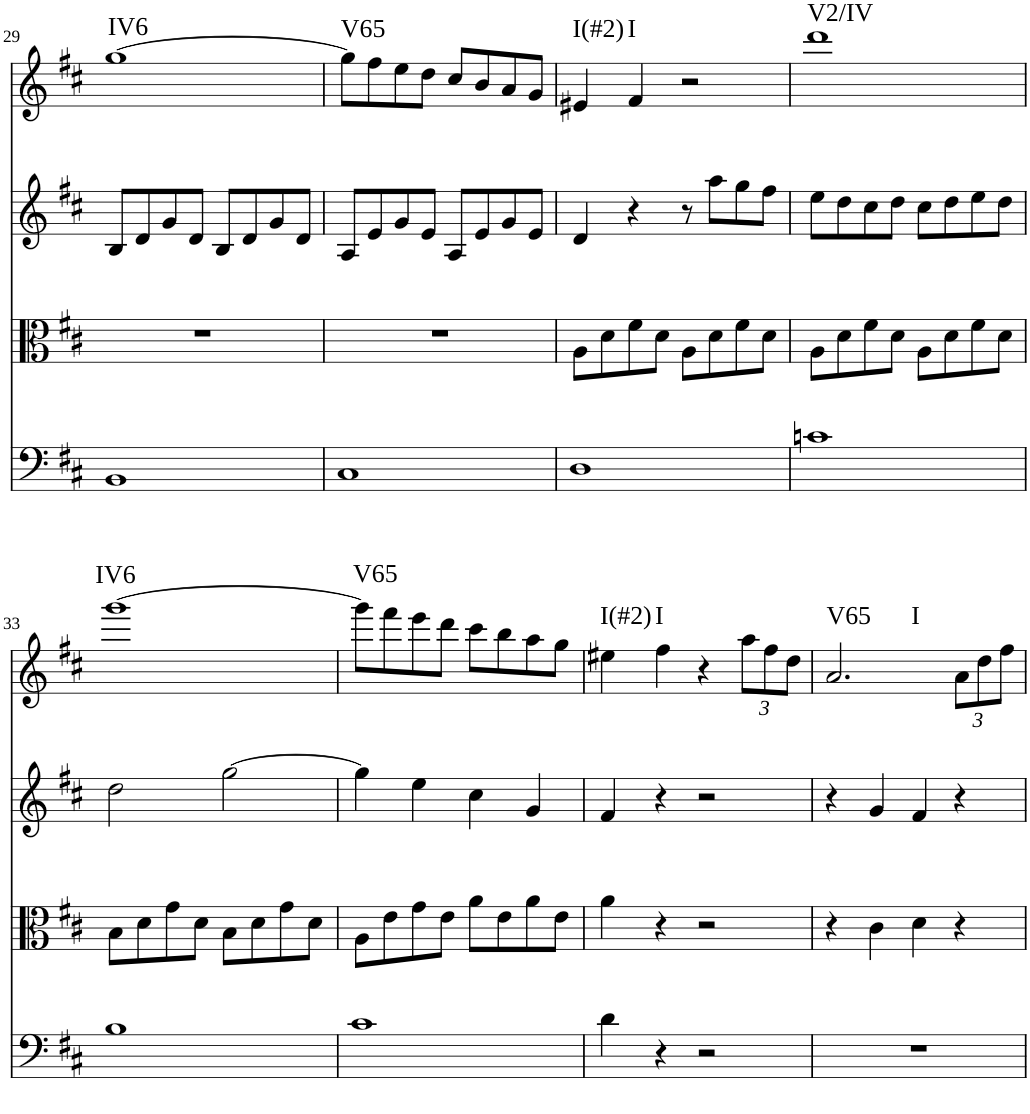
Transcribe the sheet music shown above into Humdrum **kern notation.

**kern	**kern	**kern	**kern	**harte
*part4	*part3	*part2	*part1	*part1
*staff4	*staff3	*staff2	*staff1	*
*I"Violoncello	*I"Viola	*I"Violin II	*I"Violin I	*
!!LO:PB:g=z
*clefF4	*clefC3	*clefG2	*clefG2	*
*k[f#c#]	*k[f#c#]	*k[f#c#]	*k[f#c#]	*
*M2/2	*M2/2	*M2/2	*M2/2	*
=29	=29	=29	=29	=29
!	!	!	!	!LO:H:kt=IV6
1BB	1r	8B/L	[1gg	N
.	.	8d/	.	.
.	.	8g/	.	.
.	.	8d/J	.	.
.	.	8B/L	.	.
.	.	8d/	.	.
.	.	8g/	.	.
.	.	8d/J	.	.
=30	=30	=30	=30	=30
!	!	!	!	!LO:H:kt=V65
1C#	1r	8A/L	8gg\L]	N
.	.	8e/	8ff#\	.
.	.	8g/	8ee\	.
.	.	8e/J	8dd\J	.
.	.	8A/L	8cc#/L	.
.	.	8e/	8b/	.
.	.	8g/	8a/	.
.	.	8e/J	8g/J	.
=31	=31	=31	=31	=31
!	!	!	!	!LO:H:kt=I(#2)
1D	8A\L	4d/	4e#X/	N
.	8d\	.	.	.
!	!	!	!	!LO:H:kt=I
.	8f#\	4r	4f#/	N
.	8d\J	.	.	.
.	8A\L	8r	2r	.
.	8d\	8aa\L	.	.
.	8f#\	8gg\	.	.
.	8d\J	8ff#\J	.	.
=32	=32	=32	=32	=32
!	!	!	!	!LO:H:kt=V2/IV
1cn	8A\L	8ee\L	1ddd	N
.	8d\	8dd\	.	.
.	8f#\	8cc#\	.	.
.	8d\J	8dd\J	.	.
.	8A\L	8cc#\L	.	.
.	8d\	8dd\	.	.
.	8f#\	8ee\	.	.
.	8d\J	8dd\J	.	.
!!LO:LB:g=z
=33	=33	=33	=33	=33
!	!	!	!	!LO:H:kt=IV6
1B	8B\L	2dd\	[1ggg	N
.	8d\	.	.	.
.	8g\	.	.	.
.	8d\J	.	.	.
.	8B\L	[2gg\	.	.
.	8d\	.	.	.
.	8g\	.	.	.
.	8d\J	.	.	.
=34	=34	=34	=34	=34
!	!	!	!	!LO:H:kt=V65
1c#	8A\L	4gg\]	8ggg\L]	N
.	8e\	.	8fff#\	.
.	8g\	4ee\	8eee\	.
.	8e\J	.	8ddd\J	.
.	8a\L	4cc#\	8ccc#\L	.
.	8e\	.	8bb\	.
.	8a\	4g/	8aa\	.
.	8e\J	.	8gg\J	.
=35	=35	=35	=35	=35
!	!	!	!	!LO:H:kt=I(#2)
4d\	4a\	4f#/	4ee#X\	N
!	!	!	!	!LO:H:kt=I
4r	4r	4r	4ff#\	N
2r	2r	2r	4r	.
*	*	*	*Xbrackettup	*
.	.	.	12aa\L	.
.	.	.	12ff#\	.
.	.	.	12dd\J	.
=36	=36	=36	=36	=36
!	!	!	!	!LO:H:n=1:kt=V65
!	!	!	!	!LO:H:n=2:kt=I
1r	4r	4r	2.a/	N N
.	4c#\	4g/	.	.
.	4d\	4f#/	.	.
.	4r	4r	12a\L	.
.	.	.	12dd\	.
.	.	.	12ff#\J	.
=	=	=	=	=
*-	*-	*-	*-	*-
